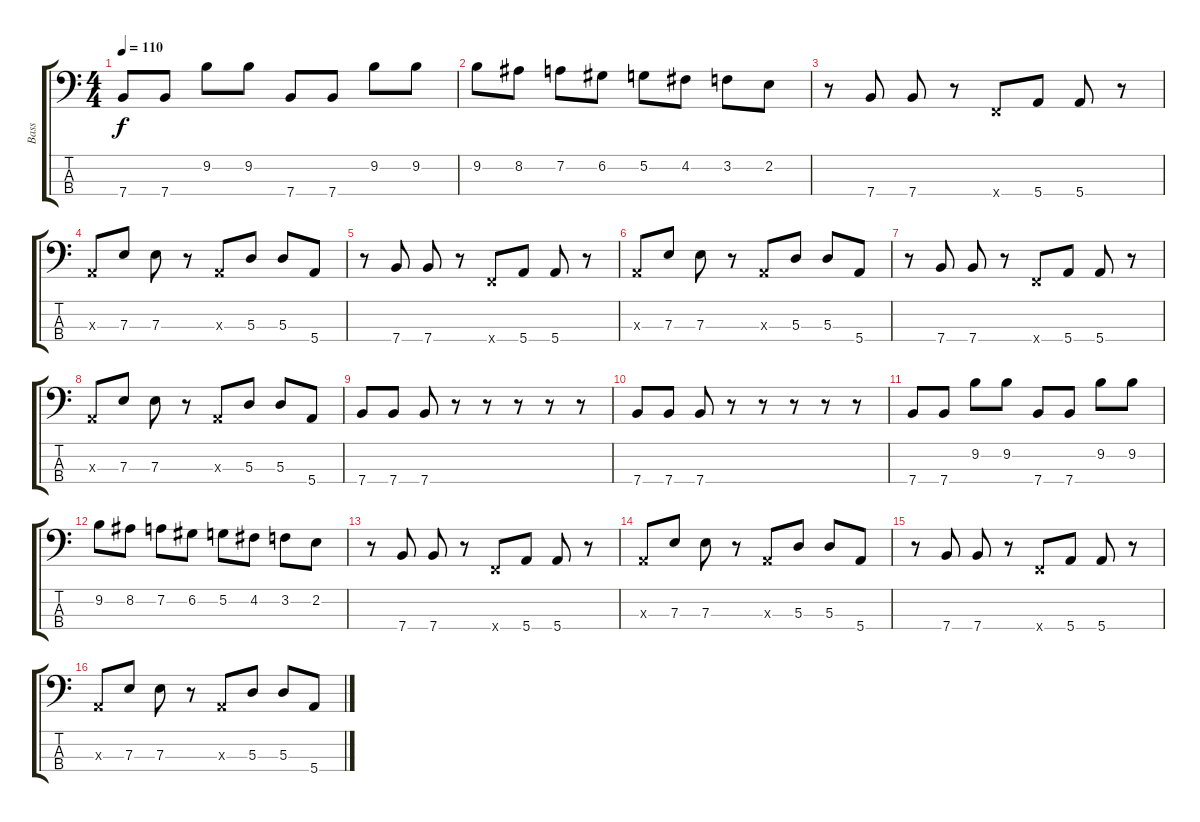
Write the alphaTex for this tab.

\track ("Bass" "Bass") {instrument electricbassfinger}
\staff {score tabs}
\tuning (G2 D2 A1 E1) {hide}
\ts (4 4)
\tempo 110
\clef f4
\ks c
7.4.8{dy f} 7.4.8 9.2.8 9.2.8 7.4.8 7.4.8 9.2.8 9.2.8 |
9.2.8 8.2.8 7.2.8 6.2.8 5.2.8 4.2.8 3.2.8 2.2.8 |
r.8 7.4.8 7.4.8 r.8 1.4{x}.8 5.4.8 5.4.8 r.8 |
0.3{x}.8 7.3.8 7.3.8 r.8 0.3{x}.8 5.3.8 5.3.8 5.4.8 |
r.8 7.4.8 7.4.8 r.8 1.4{x}.8 5.4.8 5.4.8 r.8 |
0.3{x}.8 7.3.8 7.3.8 r.8 0.3{x}.8 5.3.8 5.3.8 5.4.8 |
r.8 7.4.8 7.4.8 r.8 1.4{x}.8 5.4.8 5.4.8 r.8 |
0.3{x}.8 7.3.8 7.3.8 r.8 0.3{x}.8 5.3.8 5.3.8 5.4.8 |
7.4.8 7.4.8 7.4.8 r.8 r.8 r.8 r.8 r.8 |
7.4.8 7.4.8 7.4.8 r.8 r.8 r.8 r.8 r.8 |
7.4.8 7.4.8 9.2.8 9.2.8 7.4.8 7.4.8 9.2.8 9.2.8 |
9.2.8 8.2.8 7.2.8 6.2.8 5.2.8 4.2.8 3.2.8 2.2.8 |
r.8 7.4.8 7.4.8 r.8 1.4{x}.8 5.4.8 5.4.8 r.8 |
0.3{x}.8 7.3.8 7.3.8 r.8 0.3{x}.8 5.3.8 5.3.8 5.4.8 |
r.8 7.4.8 7.4.8 r.8 1.4{x}.8 5.4.8 5.4.8 r.8 |
0.3{x}.8 7.3.8 7.3.8 r.8 0.3{x}.8 5.3.8 5.3.8 5.4.8
